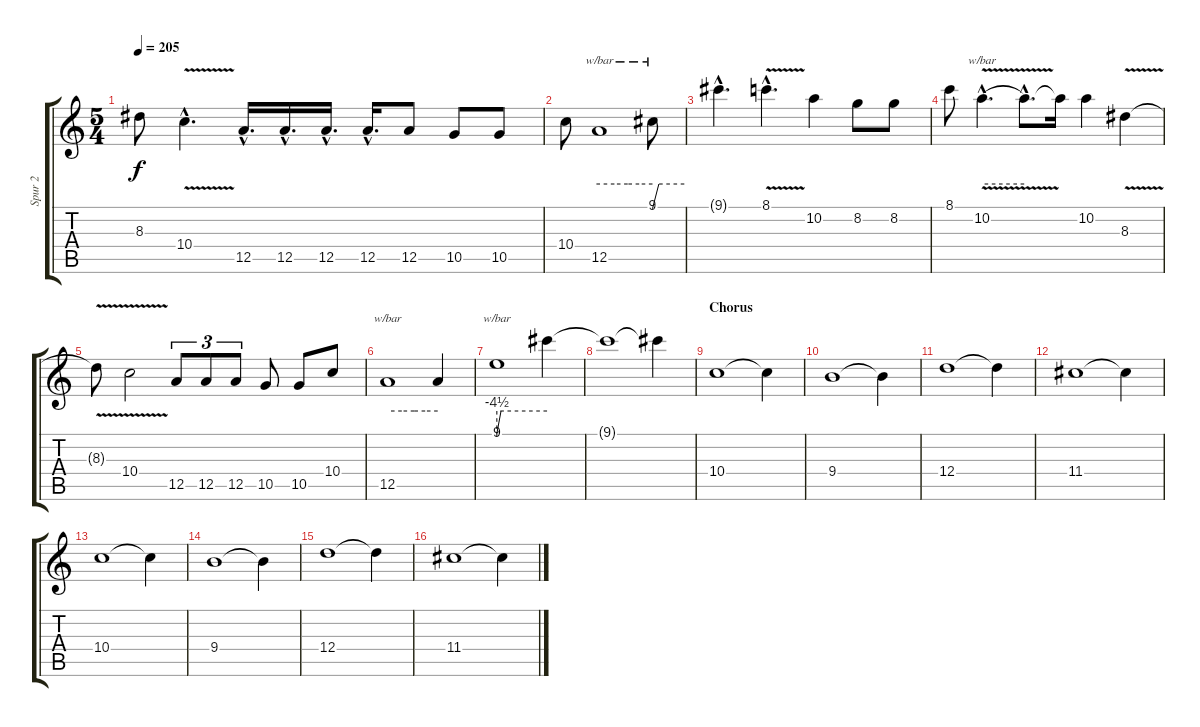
\track ("Spur 2" "Spur 2") {instrument distortionguitar}
\staff {score tabs}
\tuning (E4 B3 G3 D3 A2 E2) {hide}
\ts (5 4)
\tempo 205
\clef g2
\ks c
8.3{t}.8{dy f} 10.4{v hac}.4{d} 12.5{hac}.16{d} 12.5{hac}.16{d} 12.5{hac}.16{d} 12.5{hac}.16{d} 12.5.8 10.5.8 10.5.8 |
10.4.8 12.5.1{tbe (custom default 0 0 17 0 32 0 45 0 60 0)} 9.1.8{tbe (custom default 0 -24 12 0 60 0)} |
9.1{hac t}.4{d} 8.1{v hac}.4{d} 10.2.4 8.2.8 8.2.8 |
8.1.8 10.2{v hac}.4{d tbe (hold default 0 0 60 0)} 10.2{hac t}.8{d} 10.2{t}.16 10.2.4 8.3{v}.4 |
8.3{t}.8 10.4{v}.2 12.5.8{tu (3 2)} 12.5.8{tu (3 2)} 12.5.8{tu (3 2)} 10.5.8 10.5.8 10.4.8 |
12.5.1{tbe (custom default 0 0 17 0 32 0 45 0 60 0)} 12.5{t}.4 |
9.1.1{tbe (custom default 0 -18 5 0 60 0)} 9.1{t}.4 |
9.1{t}.1 9.1{t}.4 |
\section ("" "Chorus")
10.4.1 10.4{t}.4 |
9.4.1 9.4{t}.4 |
12.4.1 12.4{t}.4 |
11.4.1 11.4{t}.4 |
10.4.1 10.4{t}.4 |
9.4.1 9.4{t}.4 |
12.4.1 12.4{t}.4 |
11.4.1 11.4{t}.4
